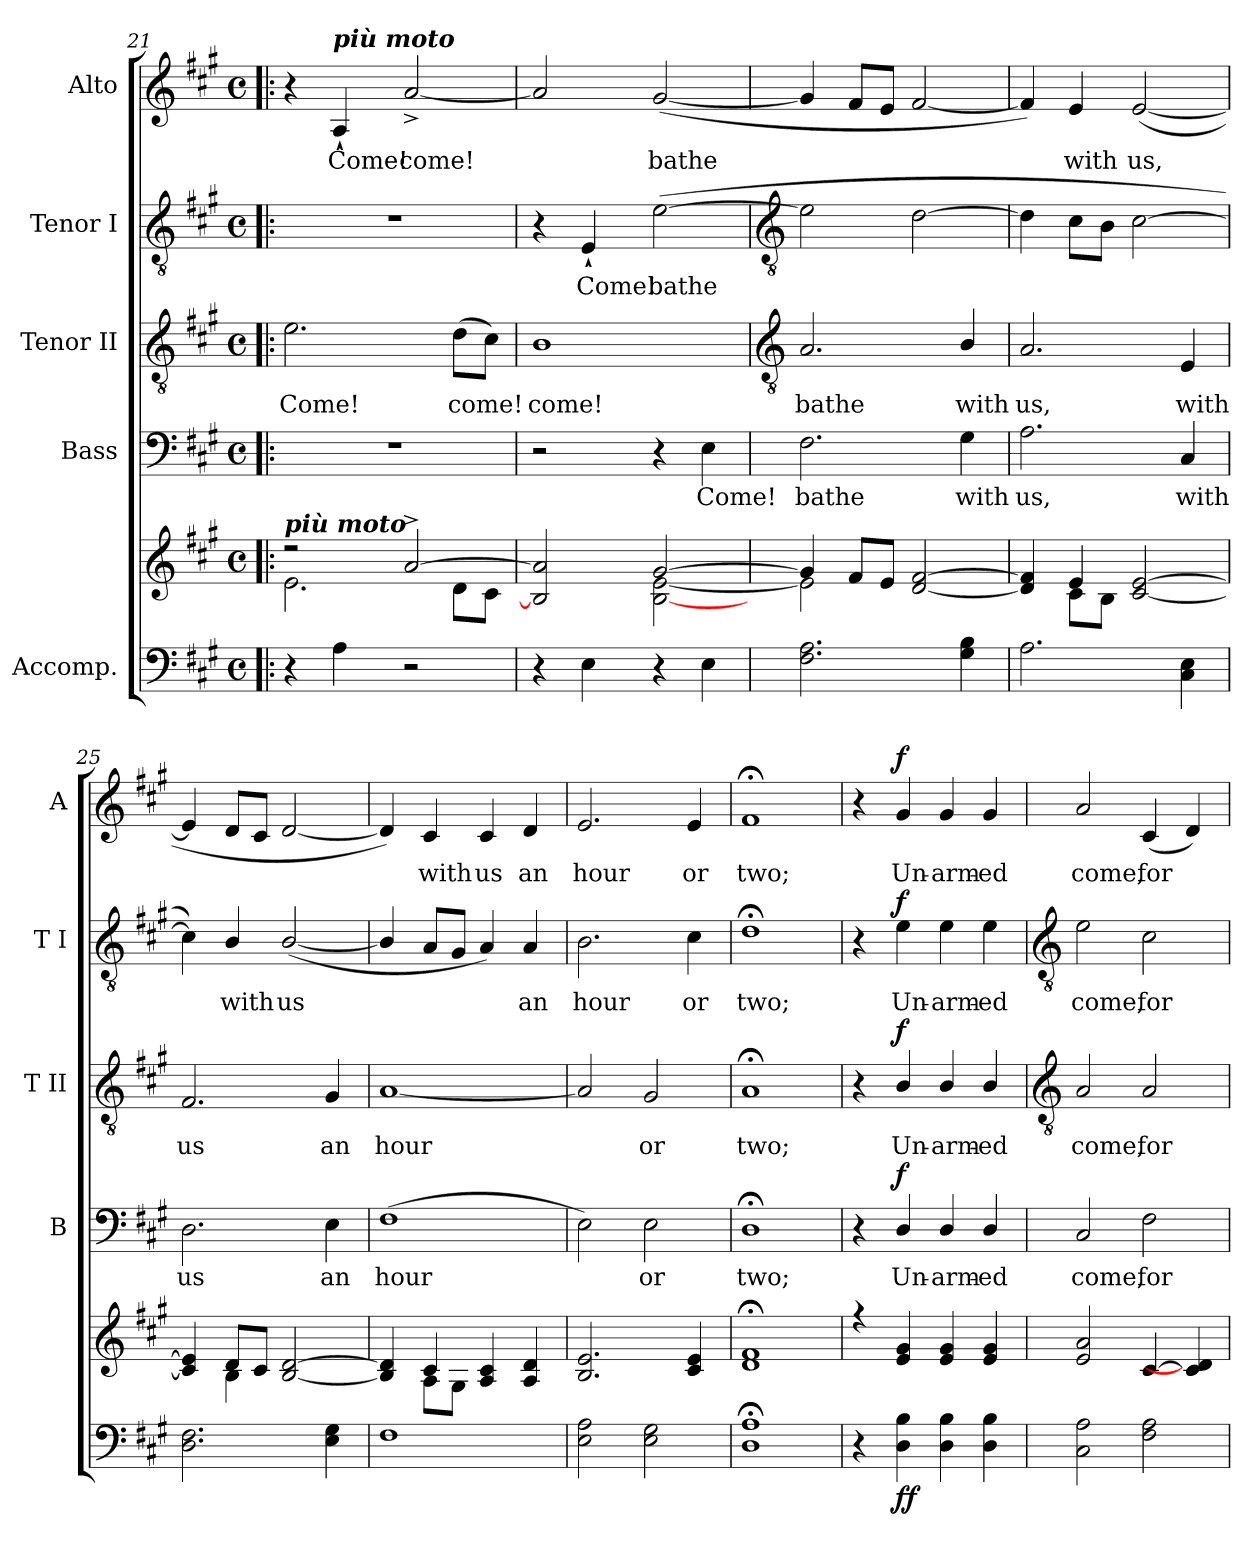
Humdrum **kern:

**kern	**kern	**dynam	**kern	**text	**dynam	**kern	**text	**dynam	**kern	**text	**dynam	**kern	**text	**dynam
*part5	*part5	*part5	*part4	*part4	*part4	*part3	*part3	*part3	*part2	*part2	*part2	*part1	*part1	*part1
*staff6	*staff5	*staff5/6	*staff4	*staff4	*staff4	*staff3	*staff3	*staff3	*staff2	*staff2	*staff2	*staff1	*staff1	*staff1
*I"Accomp.	*	*	*I"Bass	*	*	*I"Tenor II	*	*	*I"Tenor I	*	*	*I"Alto	*	*
*	*	*	*I'B	*	*	*I'T II	*	*	*I'T I	*	*	*I'A	*	*
*clefF4	*clefG2	*	*clefF4	*	*	*clefGv2	*	*	*clefGv2	*	*	*clefG2	*	*
*k[f#c#g#]	*k[f#c#g#]	*	*k[f#c#g#]	*	*	*k[f#c#g#]	*	*	*k[f#c#g#]	*	*	*k[f#c#g#]	*	*
*A:	*A:	*	*A:	*	*	*A:	*	*	*A:	*	*	*A:	*	*
*M4/4	*M4/4	*	*M4/4	*	*	*M4/4	*	*	*M4/4	*	*	*M4/4	*	*
*met(c)	*met(c)	*	*met(c)	*	*	*met(c)	*	*	*met(c)	*	*	*met(c)	*	*
=21!|:	=21!|:	=21!|:	=21!|:	=21!|:	=21!|:	=21!|:	=21!|:	=21!|:	=21!|:	=21!|:	=21!|:	=21!|:	=21!|:	=21!|:
*	*^	*	*	*	*	*	*	*	*	*	*	*	*	*
!	!LO:TX:a:Bi:t=più moto	!	!	!	!	!	!	!	!	!	!	!	!	!	!
!	!	!	!	!	!	!	!	!LO:LY:b	!	!	!	!	!	!	!
4r	2r	2.e\	.	1r	.	.	2.e	Come!	.	1r	.	.	4r	.	.
!	!	!	!	!	!	!	!	!	!	!	!	!	!LO:TX:a:Bi:t=più moto	!	!
!	!	!	!	!	!	!	!	!	!	!	!	!	!	!LO:LY:b	!
4A	.	.	.	.	.	.	.	.	.	.	.	.	4A`	Come!	.
!	!	!	!	!	!	!	!	!	!	!	!	!	!	!LO:LY:b	!
2r	[2a^/	.	.	.	.	.	.	.	.	.	.	.	[2a^	come!	.
!	!	!	!	!	!	!	!	!LO:LY:b	!	!	!	!	!	!	!
.	.	8d\L	.	.	.	.	(>8dL	come!	.	.	.	.	.	.	.
.	.	8c#\J	.	.	.	.	8c#J)	.	.	.	.	.	.	.	.
=22	=22	=22	=22	=22	=22	=22	=22	=22	=22	=22	=22	=22	=22	=22	=22
!	!	!	!	!	!	!	!	!LO:LY:b	!	!	!	!	!	!	!
4r	2B/] 2a/]	2ryy	.	2r	.	.	1B	come!	.	4r	.	.	2a]	.	.
!	!	!	!	!	!	!	!	!	!	!	!LO:LY:b	!	!	!	!
4E	.	.	.	.	.	.	.	.	.	4E`	Come!	.	.	.	.
!	!	!	!	!	!	!	!	!	!	!	!LO:LY:b	!	!	!LO:LY:b	!
4r	[2g#/	[2B\ [2e\	.	4r	.	.	.	.	.	(>[2e	bathe	.	(<[2g#	bathe	.
!	!	!	!	!	!LO:LY:b	!	!	!	!	!	!	!	!	!	!
4E	.	.	.	4E	Come!	.	.	.	.	.	.	.	.	.	.
!!LO:LB:g=z
=23	=23	=23	=23	=23	=23	=23	=23	=23	=23	=23	=23	=23	=23	=23	=23
*	*	*	*	*	*	*	*clefGv2	*	*	*clefGv2	*	*	*	*	*
!	!	!	!	!	!LO:LY:b	!	!	!LO:LY:b	!	!	!	!	!	!	!
2.F# 2.A	4g#]	2e\]	.	2.F#	bathe	.	2.A	bathe	.	2e]	.	.	4g#]	.	.
.	8f#L	.	.	.	.	.	.	.	.	.	.	.	8f#L	.	.
.	8eJ	.	.	.	.	.	.	.	.	.	.	.	8eJ	.	.
.	[2d [2f#	2ryy	.	.	.	.	.	.	.	[2d	.	.	[2f#	.	.
!	!	!	!	!	!LO:LY:b	!	!	!LO:LY:b	!	!	!	!	!	!	!
4G# 4B	.	.	.	4G#	with	.	4B/	with	.	.	.	.	.	.	.
=24	=24	=24	=24	=24	=24	=24	=24	=24	=24	=24	=24	=24	=24	=24	=24
!	!	!	!	!	!LO:LY:b	!	!	!LO:LY:b	!	!	!	!	!	!	!
2.A	4d] 4f#]	4ryy	.	2.A	us,	.	2.A	us,	.	4d]	.	.	4f#])	.	.
!	!	!	!	!	!	!	!	!	!	!	!	!	!	!LO:LY:b	!
.	4e	8c#\L	.	.	.	.	.	.	.	8c#L	.	.	4e	with	.
.	.	8B\J	.	.	.	.	.	.	.	8BJ	.	.	.	.	.
!	!	!	!	!	!	!	!	!	!	!	!	!	!	!LO:LY:b	!
.	[2c# [2e	2ryy	.	.	.	.	.	.	.	[2c#	.	.	(<[2e	us,	.
!	!	!	!	!	!LO:LY:b	!	!	!LO:LY:b	!	!	!	!	!	!	!
4C# 4E	.	.	.	4C#	with	.	4E	with	.	.	.	.	.	.	.
=25	=25	=25	=25	=25	=25	=25	=25	=25	=25	=25	=25	=25	=25	=25	=25
!	!	!	!	!	!LO:LY:b	!	!	!LO:LY:b	!	!	!	!	!	!	!
2.D 2.F#	4c#] 4e]	4ryy	.	2.D	us	.	2.F#	us	.	4c#])	.	.	4e]	.	.
!	!	!	!	!	!	!	!	!	!	!	!LO:LY:b	!	!	!	!
.	8dL	4B\	.	.	.	.	.	.	.	4B/	with	.	8dL	.	.
.	8c#J	.	.	.	.	.	.	.	.	.	.	.	8c#J	.	.
!	!	!	!	!	!	!	!	!	!	!	!LO:LY:b	!	!	!	!
.	[2B [2d	2ryy	.	.	.	.	.	.	.	(<[2B/	us	.	[2d	.	.
!	!	!	!	!	!LO:LY:b	!	!	!LO:LY:b	!	!	!	!	!	!	!
4E 4G#	.	.	.	4E	an	.	4G#	an	.	.	.	.	.	.	.
=26	=26	=26	=26	=26	=26	=26	=26	=26	=26	=26	=26	=26	=26	=26	=26
!	!	!	!	!	!LO:LY:b	!	!	!LO:LY:b	!	!	!	!	!	!	!
1F#	4B] 4d]	4ryy	.	(>1F#	hour	.	[1A	hour	.	4B/]	.	.	4d])	.	.
!	!	!	!	!	!	!	!	!	!	!	!	!	!	!LO:LY:b	!
.	4c#	8A\L	.	.	.	.	.	.	.	8AL	.	.	4c#	with	.
.	.	8G#\J	.	.	.	.	.	.	.	8G#J	.	.	.	.	.
!	!	!	!	!	!	!	!	!	!	!	!	!	!	!LO:LY:b	!
.	4A 4c#	2ryy	.	.	.	.	.	.	.	4A)	.	.	4c#	us	.
!	!	!	!	!	!	!	!	!	!	!	!LO:LY:b	!	!	!LO:LY:b	!
.	4A 4d	.	.	.	.	.	.	.	.	4A	an	.	4d	an	.
=27	=27	=27	=27	=27	=27	=27	=27	=27	=27	=27	=27	=27	=27	=27	=27
!	!	!	!	!	!	!	!	!	!	!	!LO:LY:b	!	!	!LO:LY:b	!
2E 2A	2.B 2.e	1ryy	.	2E)	.	.	2A]	.	.	2.B	hour	.	2.e	hour	.
!	!	!	!	!	!LO:LY:b	!	!	!LO:LY:b	!	!	!	!	!	!	!
2E 2G#	.	.	.	2E	or	.	2G#	or	.	.	.	.	.	.	.
!	!	!	!	!	!	!	!	!	!	!	!LO:LY:b	!	!	!LO:LY:b	!
.	4c# 4e	.	.	.	.	.	.	.	.	4c#	or	.	4e	or	.
=28	=28	=28	=28	=28	=28	=28	=28	=28	=28	=28	=28	=28	=28	=28	=28
!	!	!	!	!	!LO:LY:b	!	!	!LO:LY:b	!	!	!LO:LY:b	!	!	!LO:LY:b	!
1D;< 1A;<	1d;< 1f#;<	1ryy	.	1D;<	two;	.	1A;<	two;	.	1d;<	two;	.	1f#;<	two;	.
=29	=29	=29	=29	=29	=29	=29	=29	=29	=29	=29	=29	=29	=29	=29	=29
4r	4r	1ryy	.	4r	.	.	4r	.	.	4r	.	.	4r	.	.
!	!	!	!LO:DY:b=2	!	!LO:LY:b	!	!	!LO:LY:b	!	!	!LO:LY:b	!	!	!LO:LY:b	!
!	!	!	!LO:DY:n=1:b	!	!	!LO:DY:b	!	!	!LO:DY:b	!	!	!LO:DY:b	!	!	!LO:DY:b
4D\ 4B\	4e 4g#	.	f f	4D/	Un-	f	4B/	Un-	f	4e	Un-	f	4g#	Un-	f
!	!	!	!	!	!LO:LY:b	!	!	!LO:LY:b	!	!	!LO:LY:b	!	!	!LO:LY:b	!
4D\ 4B\	4e 4g#	.	.	4D/	-arm-	.	4B/	-arm-	.	4e	-arm-	.	4g#	-arm-	.
!	!	!	!	!	!LO:LY:b	!	!	!LO:LY:b	!	!	!LO:LY:b	!	!	!LO:LY:b	!
4D\ 4B\	4e 4g#	.	.	4D/	-ed	.	4B/	-ed	.	4e	-ed	.	4g#	-ed	.
!!LO:LB:g=z
=30	=30	=30	=30	=30	=30	=30	=30	=30	=30	=30	=30	=30	=30	=30	=30
*	*	*	*	*	*	*	*clefGv2	*	*	*clefGv2	*	*	*	*	*
!	!	!	!	!	!LO:LY:b	!	!	!LO:LY:b	!	!	!LO:LY:b	!	!	!LO:LY:b	!
2C# 2A	2e 2a	1ryy	.	2C#	come,	.	2A	come,	.	2e	come,	.	2a	come,	.
!	!	!	!	!	!LO:LY:b	!	!	!LO:LY:b	!	!	!LO:LY:b	!	!	!LO:LY:b	!
2F# 2A	[4c#	.	.	2F#	for	.	2A	for	.	2c#	for	.	(<4c#	for	.
.	4c#] 4d]	.	.	.	.	.	.	.	.	.	.	.	4d)	.	.
*	*v	*v	*	*	*	*	*	*	*	*	*	*	*	*	*
=	=	=	=	=	=	=	=	=	=	=	=	=	=	=
*-	*-	*-	*-	*-	*-	*-	*-	*-	*-	*-	*-	*-	*-	*-
